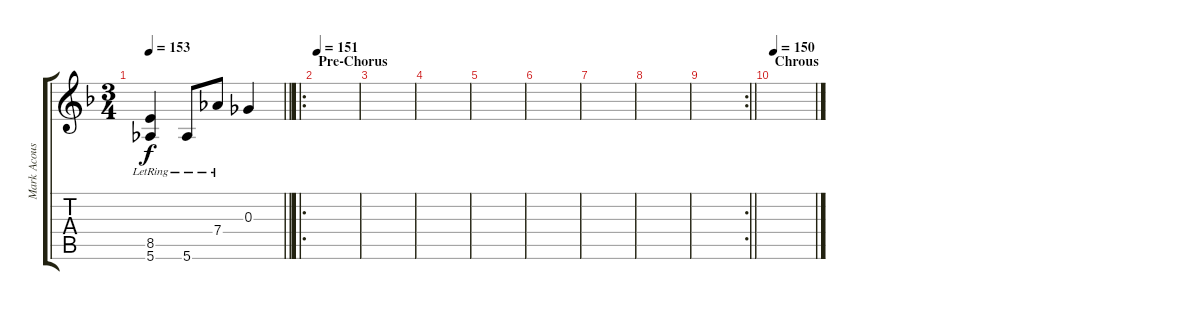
\track ("Mark Acoustic" "Mark Acous") {instrument acousticguitarsteel}
\staff {score tabs}
\tuning (Eb4 Bb3 Gb3 Db3 Ab2 Eb2) {hide}
\ts (3 4)
\tempo 153
\clef g2
\barLineRight lightlight
\ks dminor
(8.5{lr} 5.6).4{dy f} 5.6{lr}.8 7.4{lr}.8 0.3.4 |
\ro
\section ("" "Pre-Chorus")
\tempo 151
|
|
|
|
|
|
|
\rc 2
\barLineRight lightlight
|
\section ("" "Chrous")
\tempo 150
